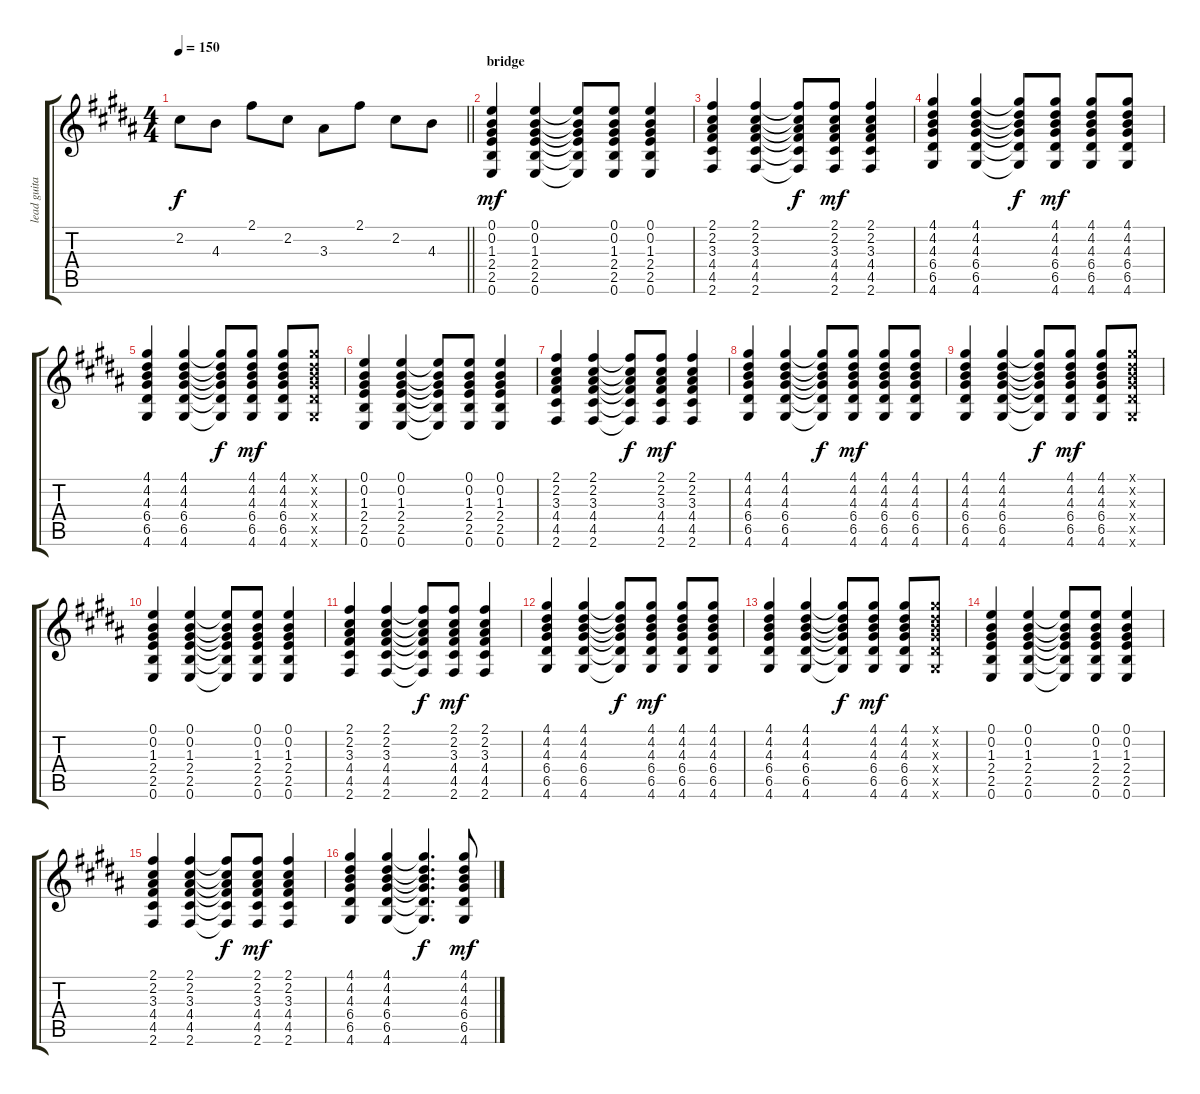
\track ("lead guitar" "lead guita") {instrument overdrivenguitar}
\staff {score tabs}
\tuning (E4 B3 G3 D3 A2 E2) {hide}
\ts (4 4)
\tempo 150
\clef g2
\barLineRight lightlight
\ks b
2.2.8{dy f} 4.3.8 2.1.8 2.2.8 3.3.8 2.1.8 2.2.8 4.3.8 |
\section ("" "bridge")
(0.1 0.2 1.3 2.4 2.5 0.6).4{dy mf} (0.1 0.2 1.3 2.4 2.5 0.6).4 (0.1{t} 0.2{t} 1.3{t} 2.4{t} 2.5{t} 0.6{t}).8 (0.1 0.2 1.3 2.4 2.5 0.6).8 (0.1 0.2 1.3 2.4 2.5 0.6).4 |
(2.1 2.2 3.3 4.4 4.5 2.6).4 (2.1 2.2 3.3 4.4 4.5 2.6).4 (2.1{t} 2.2{t} 3.3{t} 4.4{t} 4.5{t} 2.6{t}).8{dy f} (2.1 2.2 3.3 4.4 4.5 2.6).8{dy mf} (2.1 2.2 3.3 4.4 4.5 2.6).4 |
(4.1 4.2 4.3 6.4 6.5 4.6).4 (4.1 4.2 4.3 6.4 6.5 4.6).4 (4.1{t} 4.2{t} 4.3{t} 6.4{t} 6.5{t} 4.6{t}).8{dy f} (4.1 4.2 4.3 6.4 6.5 4.6).8{dy mf} (4.1 4.2 4.3 6.4 6.5 4.6).8 (4.1 4.2 4.3 6.4 6.5 4.6).8 |
(4.1 4.2 4.3 6.4 6.5 4.6).4 (4.1 4.2 4.3 6.4 6.5 4.6).4 (4.1{t} 4.2{t} 4.3{t} 6.4{t} 6.5{t} 4.6{t}).8{dy f} (4.1 4.2 4.3 6.4 6.5 4.6).8{dy mf} (4.1 4.2 4.3 6.4 6.5 4.6).8 (4.1{x} 4.2{x} 4.3{x} 6.4{x} 6.5{x} 4.6{x}).8 |
(0.1 0.2 1.3 2.4 2.5 0.6).4 (0.1 0.2 1.3 2.4 2.5 0.6).4 (0.1{t} 0.2{t} 1.3{t} 2.4{t} 2.5{t} 0.6{t}).8 (0.1 0.2 1.3 2.4 2.5 0.6).8 (0.1 0.2 1.3 2.4 2.5 0.6).4 |
(2.1 2.2 3.3 4.4 4.5 2.6).4 (2.1 2.2 3.3 4.4 4.5 2.6).4 (2.1{t} 2.2{t} 3.3{t} 4.4{t} 4.5{t} 2.6{t}).8{dy f} (2.1 2.2 3.3 4.4 4.5 2.6).8{dy mf} (2.1 2.2 3.3 4.4 4.5 2.6).4 |
(4.1 4.2 4.3 6.4 6.5 4.6).4 (4.1 4.2 4.3 6.4 6.5 4.6).4 (4.1{t} 4.2{t} 4.3{t} 6.4{t} 6.5{t} 4.6{t}).8{dy f} (4.1 4.2 4.3 6.4 6.5 4.6).8{dy mf} (4.1 4.2 4.3 6.4 6.5 4.6).8 (4.1 4.2 4.3 6.4 6.5 4.6).8 |
(4.1 4.2 4.3 6.4 6.5 4.6).4 (4.1 4.2 4.3 6.4 6.5 4.6).4 (4.1{t} 4.2{t} 4.3{t} 6.4{t} 6.5{t} 4.6{t}).8{dy f} (4.1 4.2 4.3 6.4 6.5 4.6).8{dy mf} (4.1 4.2 4.3 6.4 6.5 4.6).8 (4.1{x} 4.2{x} 4.3{x} 6.4{x} 6.5{x} 4.6{x}).8 |
(0.1 0.2 1.3 2.4 2.5 0.6).4 (0.1 0.2 1.3 2.4 2.5 0.6).4 (0.1{t} 0.2{t} 1.3{t} 2.4{t} 2.5{t} 0.6{t}).8 (0.1 0.2 1.3 2.4 2.5 0.6).8 (0.1 0.2 1.3 2.4 2.5 0.6).4 |
(2.1 2.2 3.3 4.4 4.5 2.6).4 (2.1 2.2 3.3 4.4 4.5 2.6).4 (2.1{t} 2.2{t} 3.3{t} 4.4{t} 4.5{t} 2.6{t}).8{dy f} (2.1 2.2 3.3 4.4 4.5 2.6).8{dy mf} (2.1 2.2 3.3 4.4 4.5 2.6).4 |
(4.1 4.2 4.3 6.4 6.5 4.6).4 (4.1 4.2 4.3 6.4 6.5 4.6).4 (4.1{t} 4.2{t} 4.3{t} 6.4{t} 6.5{t} 4.6{t}).8{dy f} (4.1 4.2 4.3 6.4 6.5 4.6).8{dy mf} (4.1 4.2 4.3 6.4 6.5 4.6).8 (4.1 4.2 4.3 6.4 6.5 4.6).8 |
(4.1 4.2 4.3 6.4 6.5 4.6).4 (4.1 4.2 4.3 6.4 6.5 4.6).4 (4.1{t} 4.2{t} 4.3{t} 6.4{t} 6.5{t} 4.6{t}).8{dy f} (4.1 4.2 4.3 6.4 6.5 4.6).8{dy mf} (4.1 4.2 4.3 6.4 6.5 4.6).8 (4.1{x} 4.2{x} 4.3{x} 6.4{x} 6.5{x} 4.6{x}).8 |
(0.1 0.2 1.3 2.4 2.5 0.6).4 (0.1 0.2 1.3 2.4 2.5 0.6).4 (0.1{t} 0.2{t} 1.3{t} 2.4{t} 2.5{t} 0.6{t}).8 (0.1 0.2 1.3 2.4 2.5 0.6).8 (0.1 0.2 1.3 2.4 2.5 0.6).4 |
(2.1 2.2 3.3 4.4 4.5 2.6).4 (2.1 2.2 3.3 4.4 4.5 2.6).4 (2.1{t} 2.2{t} 3.3{t} 4.4{t} 4.5{t} 2.6{t}).8{dy f} (2.1 2.2 3.3 4.4 4.5 2.6).8{dy mf} (2.1 2.2 3.3 4.4 4.5 2.6).4 |
(4.1 4.2 4.3 6.4 6.5 4.6).4 (4.1 4.2 4.3 6.4 6.5 4.6).4 (4.1{t} 4.2{t} 4.3{t} 6.4{t} 6.5{t} 4.6{t}).4{d dy f} (4.1 4.2 4.3 6.4 6.5 4.6).8{dy mf}
